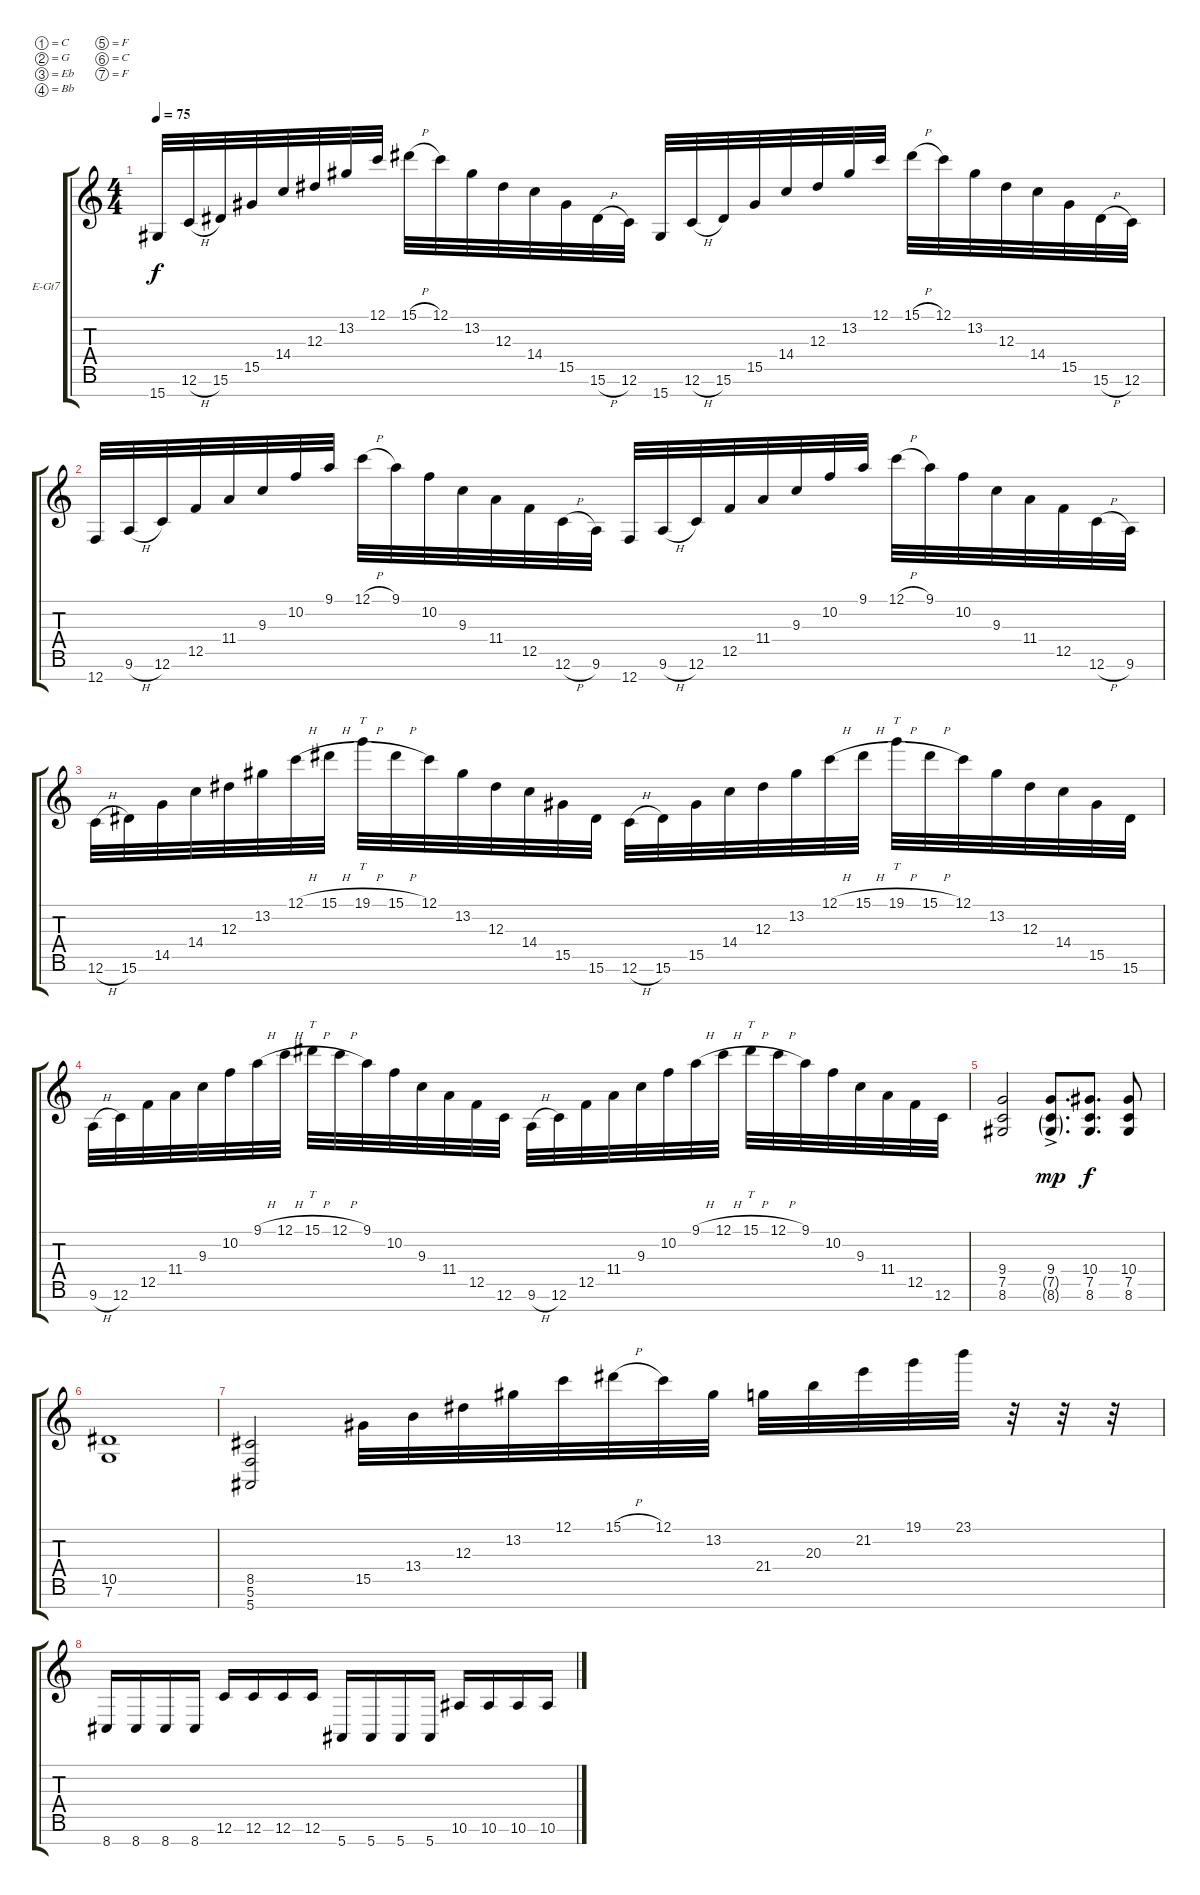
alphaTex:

\bracketExtendMode groupsimilarinstruments
\firstSystemTrackNameOrientation horizontal
\otherSystemsTrackNameOrientation horizontal
\track ("Electric Guitar" "E-Gt7") {instrument distortionguitar}
\staff {score tabs}
\tuning (C4 G3 Eb3 Bb2 F2 C2 F1)
\ts (4 4)
\tempo 75
\clef g2
\ks c
15.7.32{dy f} 12.6{h}.32 15.6.32 15.5.32 14.4.32 12.3.32 13.2.32 12.1.32 15.1{h}.32 12.1.32 13.2.32 12.3.32 14.4.32 15.5.32 15.6{h}.32 12.6.32 15.7.32 12.6{h}.32 15.6.32 15.5.32 14.4.32 12.3.32 13.2.32 12.1.32 15.1{h}.32 12.1.32 13.2.32 12.3.32 14.4.32 15.5.32 15.6{h}.32 12.6.32 |
12.7.32 9.6{h}.32 12.6.32 12.5.32 11.4.32 9.3.32 10.2.32 9.1.32 12.1{h}.32 9.1.32 10.2.32 9.3.32 11.4.32 12.5.32 12.6{h}.32 9.6.32 12.7.32 9.6{h}.32 12.6.32 12.5.32 11.4.32 9.3.32 10.2.32 9.1.32 12.1{h}.32 9.1.32 10.2.32 9.3.32 11.4.32 12.5.32 12.6{h}.32 9.6.32 |
12.6{h}.32 15.6.32 14.5.32 14.4.32 12.3.32 13.2.32 12.1{h}.32 15.1{h}.32 19.1{h}.32{tt} 15.1{h}.32 12.1.32 13.2.32 12.3.32 14.4.32 15.5.32 15.6.32 12.6{h}.32 15.6.32 15.5.32 14.4.32 12.3.32 13.2.32 12.1{h}.32 15.1{h}.32 19.1{h}.32{tt} 15.1{h}.32 12.1.32 13.2.32 12.3.32 14.4.32 15.5.32 15.6.32 |
9.6{h}.32 12.6.32 12.5.32 11.4.32 9.3.32 10.2.32 9.1{h}.32 12.1{h}.32 15.1{h}.32{tt} 12.1{h}.32 9.1.32 10.2.32 9.3.32 11.4.32 12.5.32 12.6.32 9.6{h}.32 12.6.32 12.5.32 11.4.32 9.3.32 10.2.32 9.1{h}.32 12.1{h}.32 15.1{h}.32{tt} 12.1{h}.32 9.1.32 10.2.32 9.3.32 11.4.32 12.5.32 12.6.32 |
(9.4 7.5 8.6).2 (9.4{ac} 7.5{g} 8.6{g}).8{d dy mp} (10.4 7.5 8.6).8{d dy f} (10.4 7.5 8.6).8 |
(10.5 7.6).1 |
(8.5 5.6 5.7).2 15.5.32 13.4.32 12.3.32 13.2.32 12.1.32 15.1{h}.32 12.1.32 13.2.32 21.4.32 20.3.32 21.2.32 19.1.32 23.1.32 r.32 r.32 r.32 |
8.7.16 8.7.16 8.7.16 8.7.16 12.6.16 12.6.16 12.6.16 12.6.16 5.7.16 5.7.16 5.7.16 5.7.16 10.6.16 10.6.16 10.6.16 10.6.16
